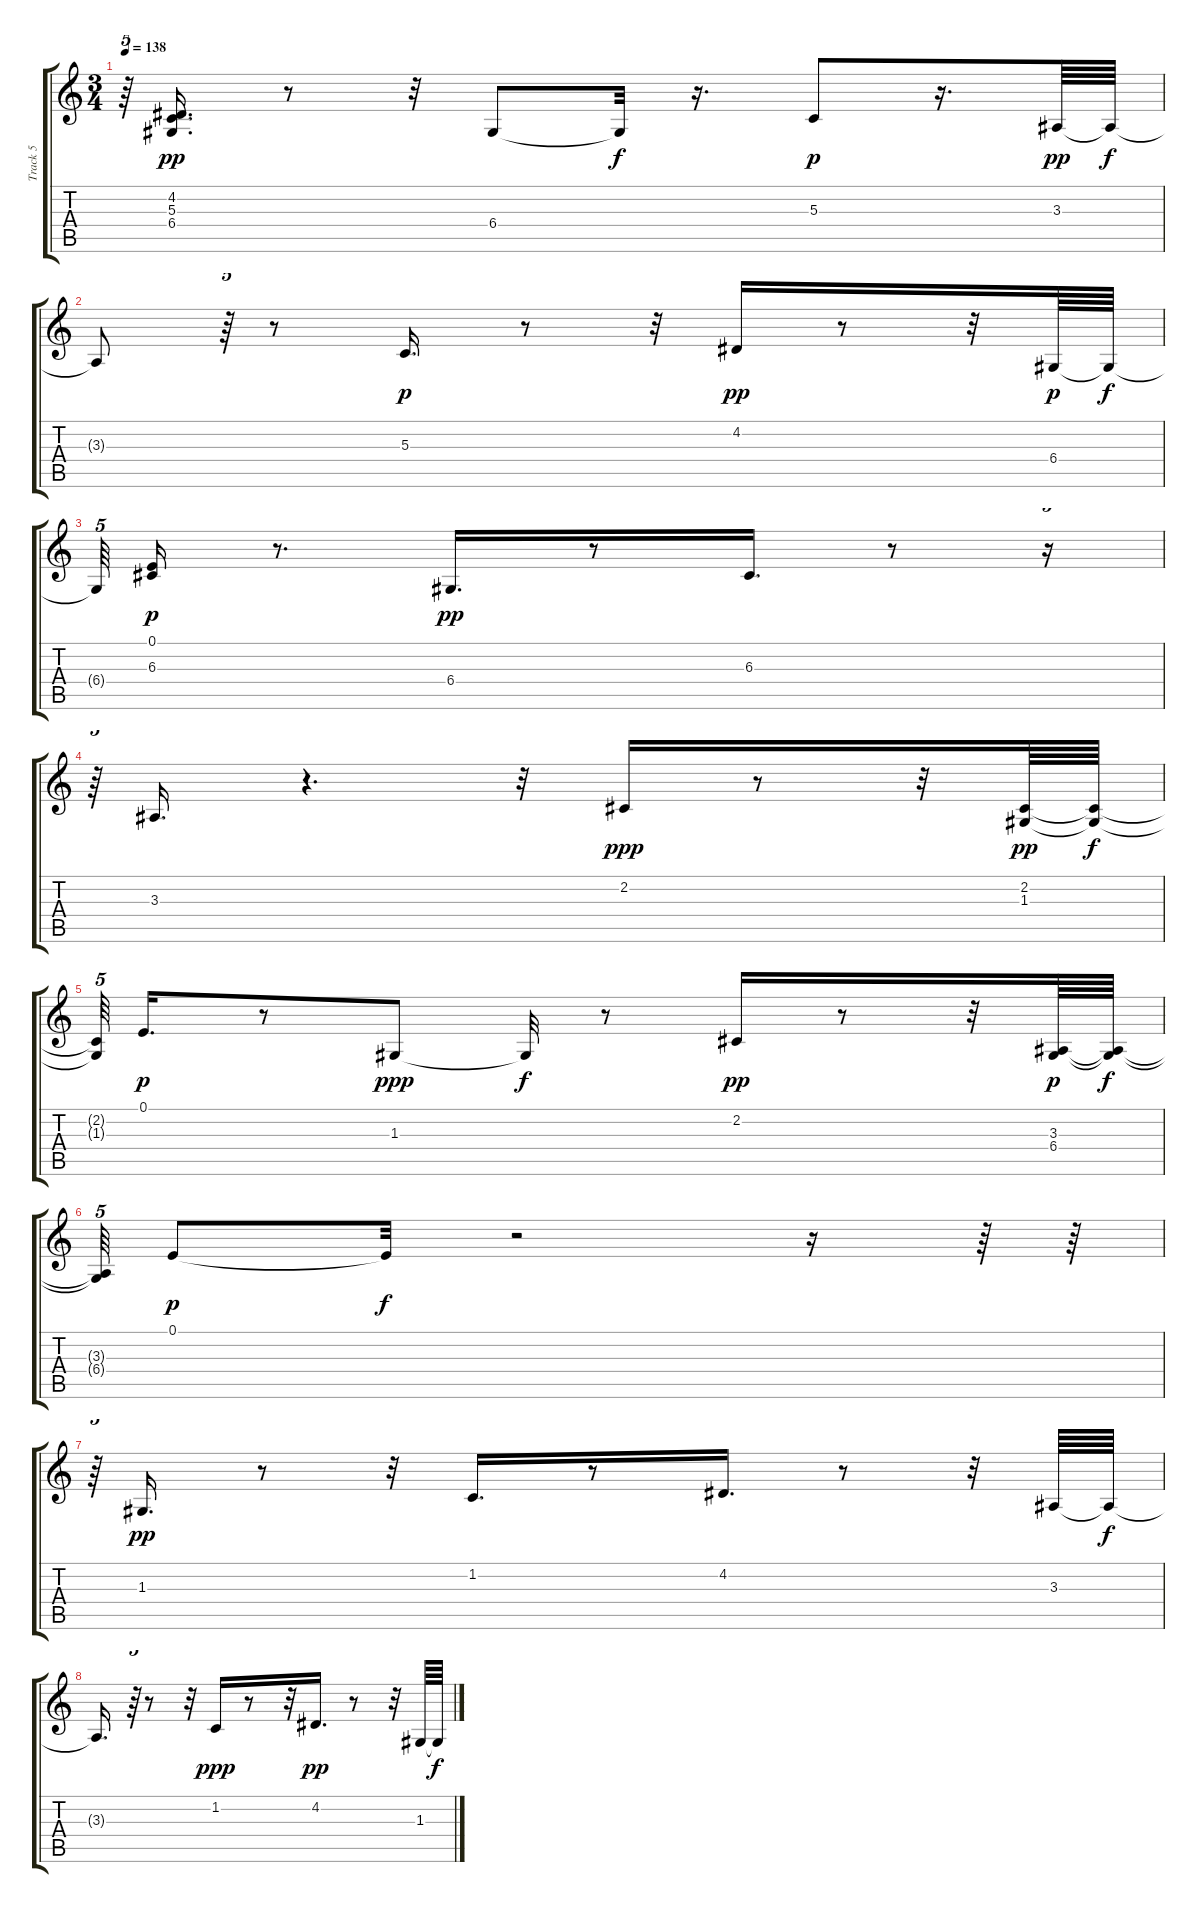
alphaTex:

\track ("Track 5" "Track 5") {instrument electricpiano2}
\staff {score tabs}
\tuning (E4 B3 G3 D3 A2 E2) {hide}
\ts (3 4)
\tempo 138
\clef g2
\ks c
r.64{tu (5 4) dy pp} (4.2 5.3 6.4).16{d} r.8 r.32 6.4.8 6.4{t}.32{dy f} r.16{d} 5.3.8{dy p} r.16{d} 3.3.64{dy pp} 3.3{t}.64{dy f} |
3.3{t}.8 r.64{tu (5 4)} r.8 5.3.16{d dy p} r.8 r.32 4.2.16{dy pp} r.8 r.32 6.4.64{dy p} 6.4{t}.64{dy f} |
6.4{t}.64{tu (5 4)} (0.1 6.3).16{dy p} r.8{d} 6.4.16{d dy pp} r.8 6.3.16{d} r.8 r.16{tu (5 4)} |
r.64{tu (5 4)} 3.3.16{d} r.4{d} r.32 2.2.16{dy ppp} r.8 r.32 (2.2 1.3).64{dy pp} (2.2{t} 1.3{t}).64{dy f} |
(2.2{t} 1.3{t}).64{tu (5 4)} 0.1.16{d dy p} r.8 1.3.8{dy ppp} 1.3{t}.32{dy f} r.8 2.2.16{dy pp} r.8 r.32 (3.3 6.4).64{dy p} (3.3{t} 6.4{t}).64{dy f} |
(3.3{t} 6.4{t}).64{tu (5 4)} 0.1.8{dy p} 0.1{t}.32{dy f} r.2 r.16 r.64 r.64 |
r.64{tu (5 4)} 1.3.16{d dy pp} r.8 r.32 1.2.16{d} r.8 4.2.16{d} r.8 r.32 3.3.64 3.3{t}.64{dy f} |
3.3{t}.16{d} r.64{tu (5 4)} r.8 r.32 1.2.16{dy ppp} r.8 r.32 4.2.16{d dy pp} r.8 r.32 1.3.64 1.3{t}.64{dy f}
